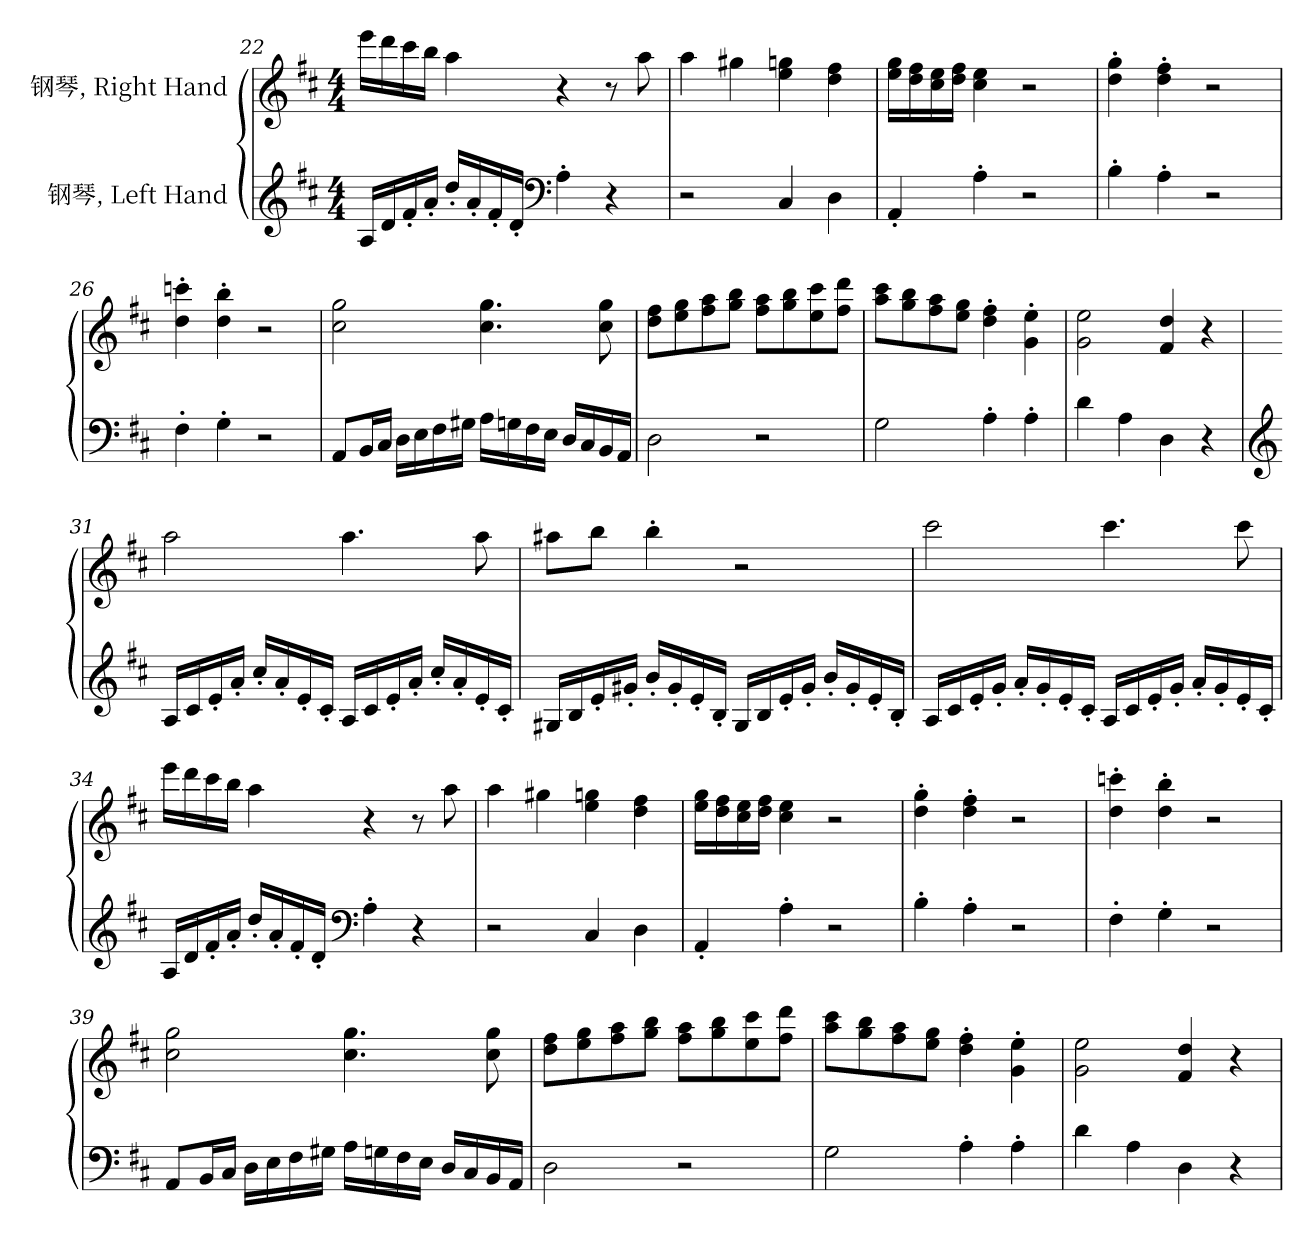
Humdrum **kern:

**kern	**kern
*part2	*part1
*staff2	*staff1
*I"钢琴, Left Hand	*I"钢琴, Right Hand
!!LO:LB:g=z
*clefG2	*clefG2
*k[f#c#]	*k[f#c#]
*M4/4	*M4/4
=22	=22
16A/LL	16eee\LL
16d/	16ddd\
16f#'/	16ccc#\
16a'/JJ	16bb\JJ
16dd'/LL	4aa\
16a'/	.
16f#'/	.
16d'/JJ	.
*clefF4	*
4A'\	4r
4r	8r
.	8aa\
=23	=23
2r	4aa\
.	4gg#X\
4C#/	4ee\ 4ggn\
4D\	4dd\ 4ff#\
=24	=24
4AA'/	16ee\ 16gg\LL
.	16dd\ 16ff#\
.	16cc#\ 16ee\
.	16dd\ 16ff#\JJ
4A'\	4cc#\ 4ee\
2r	2r
=25	=25
4B'\	4dd\' 4gg\'
4A'\	4dd\' 4ff#\'
2r	2r
=26	=26
4F#'\	4dd\' 4cccn\'
4G'\	4dd\' 4bb\'
2r	2r
!!LO:PB:g=z
=27	=27
8AA/L	2cc#\ 2gg\
16BB/L	.
16C#/JJ	.
16D\LL	.
16E\	.
16F#\	.
16G#X\JJ	.
16A\LL	4.cc#\ 4.gg\
16Gn\	.
16F#\	.
16E\JJ	.
16D/LL	.
16C#/	.
16BB/	8cc#\ 8gg\
16AA/JJ	.
=28	=28
2D\	8dd\ 8ff#\L
.	8ee\ 8gg\
.	8ff#\ 8aa\
.	8gg\ 8bb\J
2r	8ff#\ 8aa\L
.	8gg\ 8bb\
.	8ee\ 8ccc#\
.	8ff#\ 8ddd\J
=29	=29
2G\	8aa\ 8ccc#\L
.	8gg\ 8bb\
.	8ff#\ 8aa\
.	8ee\ 8gg\J
4A'\	4dd\' 4ff#\'
4A'\	4g\' 4ee\'
=30	=30
4d\	2g\ 2ee\
4A\	.
4D\	4f#/ 4dd/
4r	4r
!!LO:LB:g=z
=31	=31
*clefG2	*
16A/LL	2aa\
16c#/	.
16e'/	.
16a'/JJ	.
16cc#'/LL	.
16a'/	.
16e'/	.
16c#'/JJ	.
16A/LL	4.aa\
16c#/	.
16e'/	.
16a'/JJ	.
16cc#'/LL	.
16a'/	.
16e'/	8aa\
16c#'/JJ	.
=32	=32
16G#X/LL	8aa#X\L
16B/	.
16e'/	8bb\J
16g#X'/JJ	.
16b'/LL	4bb'\
16g#'/	.
16e'/	.
16B'/JJ	.
16G#/LL	2r
16B/	.
16e'/	.
16g#'/JJ	.
16b'/LL	.
16g#'/	.
16e'/	.
16B'/JJ	.
!!LO:LB:g=z
=33	=33
16A/LL	2ccc#\
16c#/	.
16e'/	.
16g'/JJ	.
16a'/LL	.
16g'/	.
16e'/	.
16c#'/JJ	.
16A/LL	4.ccc#\
16c#/	.
16e'/	.
16g'/JJ	.
16a'/LL	.
16g'/	.
16e'/	8ccc#\
16c#'/JJ	.
=34	=34
16A/LL	16eee\LL
16d/	16ddd\
16f#'/	16ccc#\
16a'/JJ	16bb\JJ
16dd'/LL	4aa\
16a'/	.
16f#'/	.
16d'/JJ	.
*clefF4	*
4A'\	4r
4r	8r
.	8aa\
=35	=35
2r	4aa\
.	4gg#X\
4C#/	4ee\ 4ggn\
4D\	4dd\ 4ff#\
!!LO:LB:g=z
=36	=36
4AA'/	16ee\ 16gg\LL
.	16dd\ 16ff#\
.	16cc#\ 16ee\
.	16dd\ 16ff#\JJ
4A'\	4cc#\ 4ee\
2r	2r
=37	=37
4B'\	4dd\' 4gg\'
4A'\	4dd\' 4ff#\'
2r	2r
=38	=38
4F#'\	4dd\' 4cccn\'
4G'\	4dd\' 4bb\'
2r	2r
=39	=39
8AA/L	2cc#\ 2gg\
16BB/L	.
16C#/JJ	.
16D\LL	.
16E\	.
16F#\	.
16G#X\JJ	.
16A\LL	4.cc#\ 4.gg\
16Gn\	.
16F#\	.
16E\JJ	.
16D/LL	.
16C#/	.
16BB/	8cc#\ 8gg\
16AA/JJ	.
=40	=40
2D\	8dd\ 8ff#\L
.	8ee\ 8gg\
.	8ff#\ 8aa\
.	8gg\ 8bb\J
2r	8ff#\ 8aa\L
.	8gg\ 8bb\
.	8ee\ 8ccc#\
.	8ff#\ 8ddd\J
!!LO:LB:g=z
=41	=41
2G\	8aa\ 8ccc#\L
.	8gg\ 8bb\
.	8ff#\ 8aa\
.	8ee\ 8gg\J
4A'\	4dd\' 4ff#\'
4A'\	4g\' 4ee\'
=42	=42
4d\	2g\ 2ee\
4A\	.
4D\	4f#/ 4dd/
4r	4r
=	=
*-	*-
